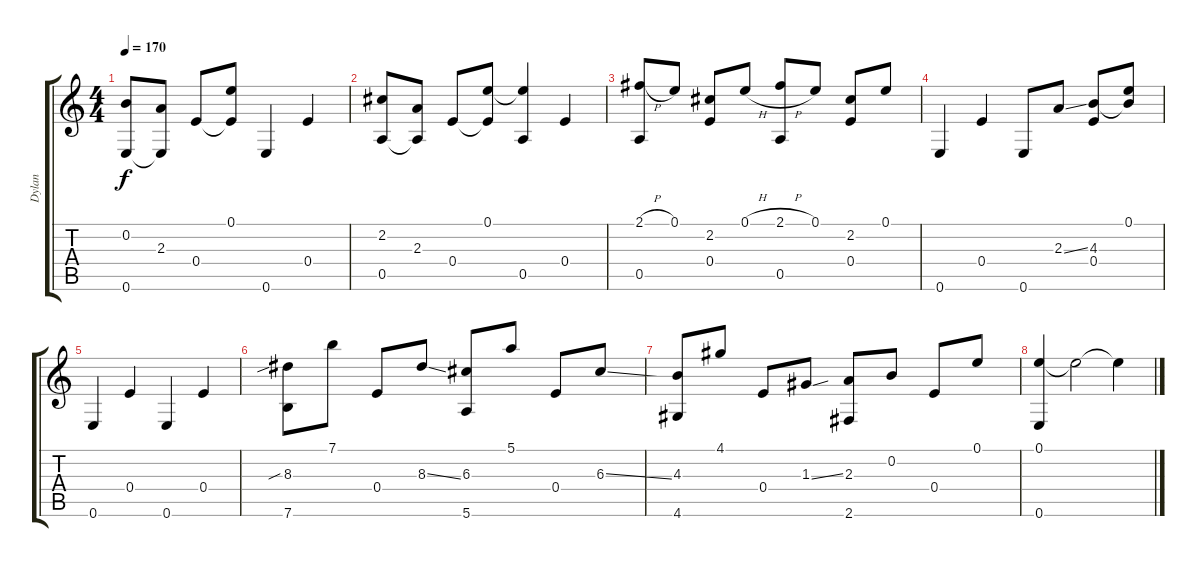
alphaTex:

\track ("Dylan" "Dylan") {instrument acousticguitarsteel}
\staff {score tabs}
\tuning (E4 B3 G3 E3 A2 E2) {hide}
\ts (4 4)
\tempo 170
\clef g2
\ks c
(0.2 0.6).8{dy f} (2.3 0.6{t}).8 0.4.8 (0.1 0.4{t}).8 0.6.4 0.4.4 |
(2.2 0.5).8 (2.3 0.5{t}).8 0.4.8 (0.1 0.4{t}).8 (0.1{t} 0.5).4 0.4.4 |
(2.1{h} 0.5).8 0.1.8 (2.2 0.4).8 0.1{h}.8 (2.1{h} 0.5).8 0.1.8 (2.2 0.4).8 0.1.8 |
0.6.4 0.4.4 0.6.8 2.3{ss}.8 (4.3 0.4).8 (0.1 4.3{t}).8 |
0.6.4 0.4.4 0.6.4 0.4.4 |
(8.3{sib} 7.6).8 7.1.8 0.4.8 8.3{ss}.8 (6.3 5.6).8 5.1.8 0.4.8 6.3{ss}.8 |
(4.3 4.6).8 4.1.8 0.4.8 1.3{ss}.8 (2.3 2.6).8 0.2.8 0.4.8 0.1.8 |
(0.1 0.6).4 0.1{t}.2 0.1{t}.4
